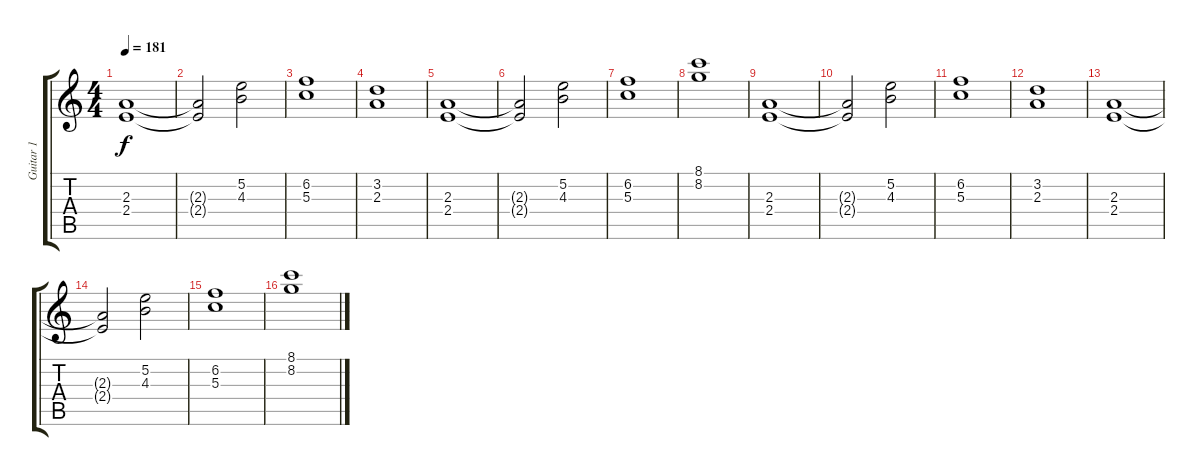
\track ("Guitar 1" "Guitar 1") {instrument distortionguitar}
\staff {score tabs}
\tuning (E4 B3 G3 D3 A2 E2) {hide}
\ts (4 4)
\tempo 181
\clef g2
\ks c
(2.3 2.4).1{dy f} |
(2.3{t} 2.4{t}).2 (5.2 4.3).2 |
(6.2 5.3).1 |
(3.2 2.3).1 |
(2.3 2.4).1 |
(2.3{t} 2.4{t}).2 (5.2 4.3).2 |
(6.2 5.3).1 |
(8.1 8.2).1 |
(2.3 2.4).1 |
(2.3{t} 2.4{t}).2 (5.2 4.3).2 |
(6.2 5.3).1 |
(3.2 2.3).1 |
(2.3 2.4).1 |
(2.3{t} 2.4{t}).2 (5.2 4.3).2 |
(6.2 5.3).1 |
(8.1 8.2).1
